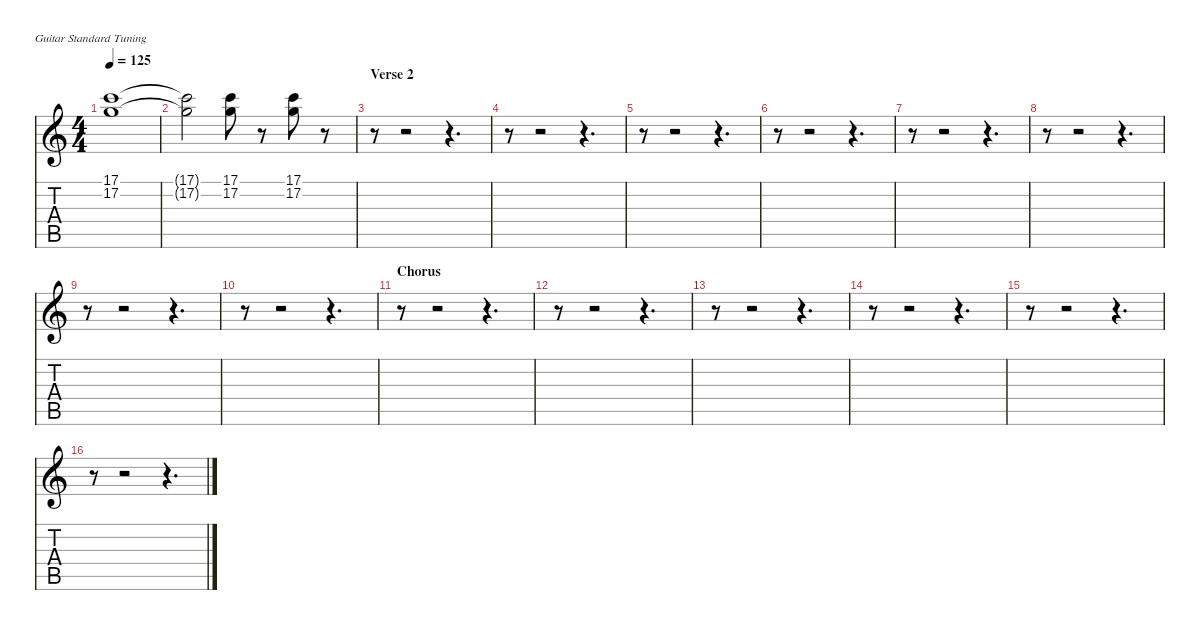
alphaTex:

\defaultSystemsLayout 4
\hideDynamics
\bracketExtendMode nobrackets
\singleTrackTrackNamePolicy hidden
\multiTrackTrackNamePolicy hidden
\otherSystemsTrackNameOrientation horizontal
\track ("Brass 2" "tpt.") {instrument brasssection}
\staff {score tabs}
\tuning (E4 B3 G3 D3 A2 E2)
\displaytranspose 3
\ts (4 4)
\tempo 125
\clef g2
\ks c
(17.1{t} 17.2{t}).1{dy f beam Down} |
(17.1{t} 17.2{t}).2{beam Down} (17.1 17.2).8{beam Down} r.8{beam Down} (17.1 17.2).8{beam Down} r.8{beam Down} |
\section ("" "Verse 2")
r.8{beam Down} r.2{beam Down} r.4{d beam Down} |
r.8{beam Down} r.2{beam Down} r.4{d beam Down} |
r.8{beam Down} r.2{beam Down} r.4{d beam Down} |
r.8{beam Down} r.2{beam Down} r.4{d beam Down} |
r.8{beam Down} r.2{beam Down} r.4{d beam Down} |
r.8{beam Down} r.2{beam Down} r.4{d beam Down} |
r.8{beam Down} r.2{beam Down} r.4{d beam Down} |
r.8{beam Down} r.2{beam Down} r.4{d beam Down} |
\section ("" "Chorus")
r.8{beam Down} r.2{beam Down} r.4{d beam Down} |
r.8{beam Down} r.2{beam Down} r.4{d beam Down} |
r.8{beam Down} r.2{beam Down} r.4{d beam Down} |
r.8{beam Down} r.2{beam Down} r.4{d beam Down} |
r.8{beam Down} r.2{beam Down} r.4{d beam Down} |
r.8{beam Down} r.2{beam Down} r.4{d beam Down}
